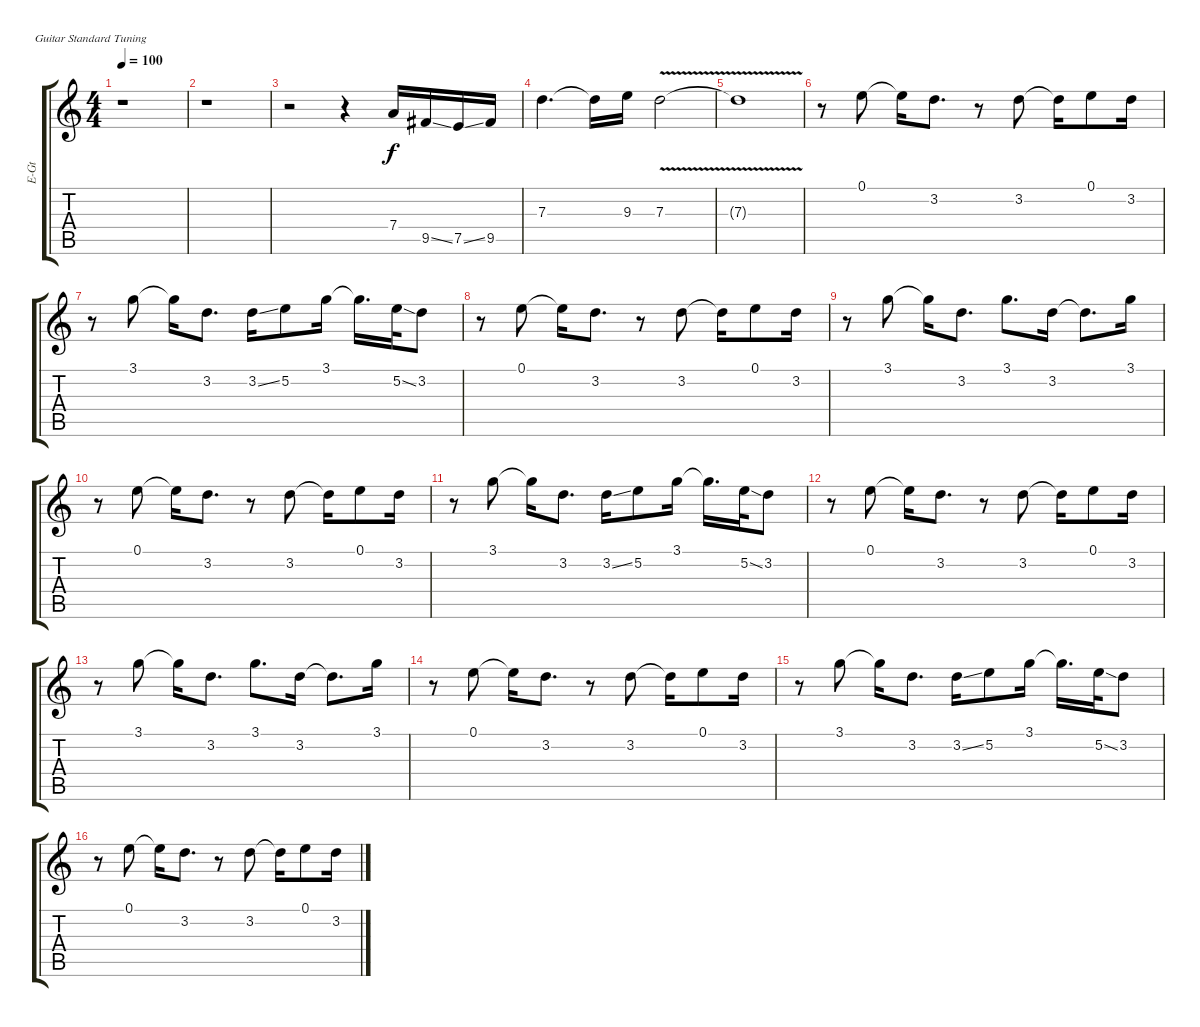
\bracketExtendMode groupsimilarinstruments
\otherSystemsTrackNameOrientation horizontal
\track ("Guitare 2" "E-Gt") {solo instrument overdrivenguitar}
\staff {score tabs}
\tuning (E4 B3 G3 D3 A2 E2)
\ts (4 4)
\tempo 100
\clef g2
\ks c
r.1{dy f instrument overdrivenguitar beam Down} |
r.1{beam Down} |
r.2{beam Down} r.4{beam Down} 7.4.16{beam Up} 9.5{ss acc #}.16{beam Up} 7.5{ss}.16{beam Up} 9.5{acc #}.16{beam Up} |
7.3.4{d beam Down} 7.3{t}.16{beam Down} 9.3.16{beam Down} 7.3{v}.2{beam Down} |
7.3{v t}.1{beam Down} |
r.8{beam Down} 0.1.8{beam Down} 0.1{t}.16{beam Down} 3.2.8{d beam Down} r.8{beam Down} 3.2.8{beam Down} 3.2{t}.16{beam Down} 0.1.8{beam Down} 3.2.16{beam Down} |
r.8{beam Down} 3.1.8{beam Down} 3.1{t}.16{beam Down} 3.2.8{d beam Down} 3.2{ss}.16{beam Down} 5.2.8{beam Down} 3.1.16{beam Down} 3.1{t}.16{d beam Down} 5.2{ss}.32{beam Down} 3.2.8{beam Down} |
r.8{beam Down} 0.1.8{beam Down} 0.1{t}.16{beam Down} 3.2.8{d beam Down} r.8{beam Down} 3.2.8{beam Down} 3.2{t}.16{beam Down} 0.1.8{beam Down} 3.2.16{beam Down} |
r.8{beam Down} 3.1.8{beam Down} 3.1{t}.16{beam Down} 3.2.8{d beam Down} 3.1.8{d beam Down} 3.2.16{beam Down} 3.2{t}.8{d beam Down} 3.1.16{beam Down} |
r.8{beam Down} 0.1.8{beam Down} 0.1{t}.16{beam Down} 3.2.8{d beam Down} r.8{beam Down} 3.2.8{beam Down} 3.2{t}.16{beam Down} 0.1.8{beam Down} 3.2.16{beam Down} |
r.8{beam Down} 3.1.8{beam Down} 3.1{t}.16{beam Down} 3.2.8{d beam Down} 3.2{ss}.16{beam Down} 5.2.8{beam Down} 3.1.16{beam Down} 3.1{t}.16{d beam Down} 5.2{ss}.32{beam Down} 3.2.8{beam Down} |
r.8{beam Down} 0.1.8{beam Down} 0.1{t}.16{beam Down} 3.2.8{d beam Down} r.8{beam Down} 3.2.8{beam Down} 3.2{t}.16{beam Down} 0.1.8{beam Down} 3.2.16{beam Down} |
r.8{beam Down} 3.1.8{beam Down} 3.1{t}.16{beam Down} 3.2.8{d beam Down} 3.1.8{d beam Down} 3.2.16{beam Down} 3.2{t}.8{d beam Down} 3.1.16{beam Down} |
r.8{beam Down} 0.1.8{beam Down} 0.1{t}.16{beam Down} 3.2.8{d beam Down} r.8{beam Down} 3.2.8{beam Down} 3.2{t}.16{beam Down} 0.1.8{beam Down} 3.2.16{beam Down} |
r.8{beam Down} 3.1.8{beam Down} 3.1{t}.16{beam Down} 3.2.8{d beam Down} 3.2{ss}.16{beam Down} 5.2.8{beam Down} 3.1.16{beam Down} 3.1{t}.16{d beam Down} 5.2{ss}.32{beam Down} 3.2.8{beam Down} |
r.8{beam Down} 0.1.8{beam Down} 0.1{t}.16{beam Down} 3.2.8{d beam Down} r.8{beam Down} 3.2.8{beam Down} 3.2{t}.16{beam Down} 0.1.8{beam Down} 3.2.16{beam Down}
